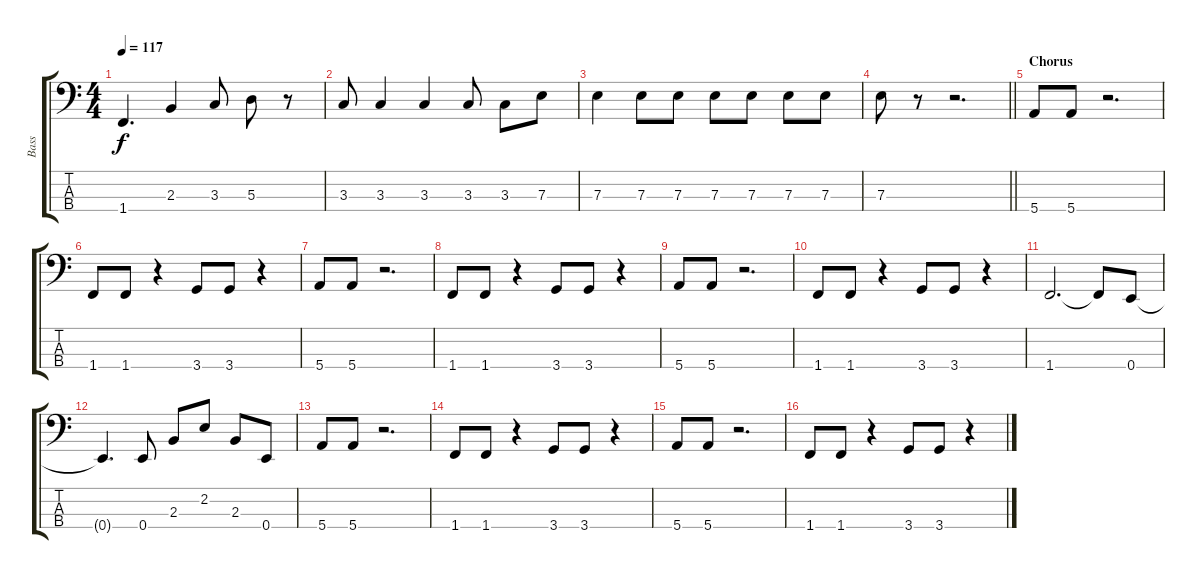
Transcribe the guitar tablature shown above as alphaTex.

\track ("Bass" "Bass") {instrument electricbassfinger}
\staff {score tabs}
\tuning (G2 D2 A1 E1) {hide}
\ts (4 4)
\tempo 117
\clef f4
\ks c
1.4{t}.4{d dy f} 2.3.4 3.3.8 5.3.8 r.8 |
3.3.8 3.3.4 3.3.4 3.3.8 3.3.8 7.3.8 |
7.3.4 7.3.8 7.3.8 7.3.8 7.3.8 7.3.8 7.3.8 |
\barLineRight lightlight
7.3.8 r.8 r.2{d} |
\section ("" "Chorus")
5.4.8 5.4.8 r.2{d} |
1.4.8 1.4.8 r.4 3.4.8 3.4.8 r.4 |
5.4.8 5.4.8 r.2{d} |
1.4.8 1.4.8 r.4 3.4.8 3.4.8 r.4 |
5.4.8 5.4.8 r.2{d} |
1.4.8 1.4.8 r.4 3.4.8 3.4.8 r.4 |
1.4.2{d} 1.4{t}.8 0.4.8 |
0.4{t}.4{d} 0.4.8 2.3.8 2.2.8 2.3.8 0.4.8 |
5.4.8 5.4.8 r.2{d} |
1.4.8 1.4.8 r.4 3.4.8 3.4.8 r.4 |
5.4.8 5.4.8 r.2{d} |
1.4.8 1.4.8 r.4 3.4.8 3.4.8 r.4
